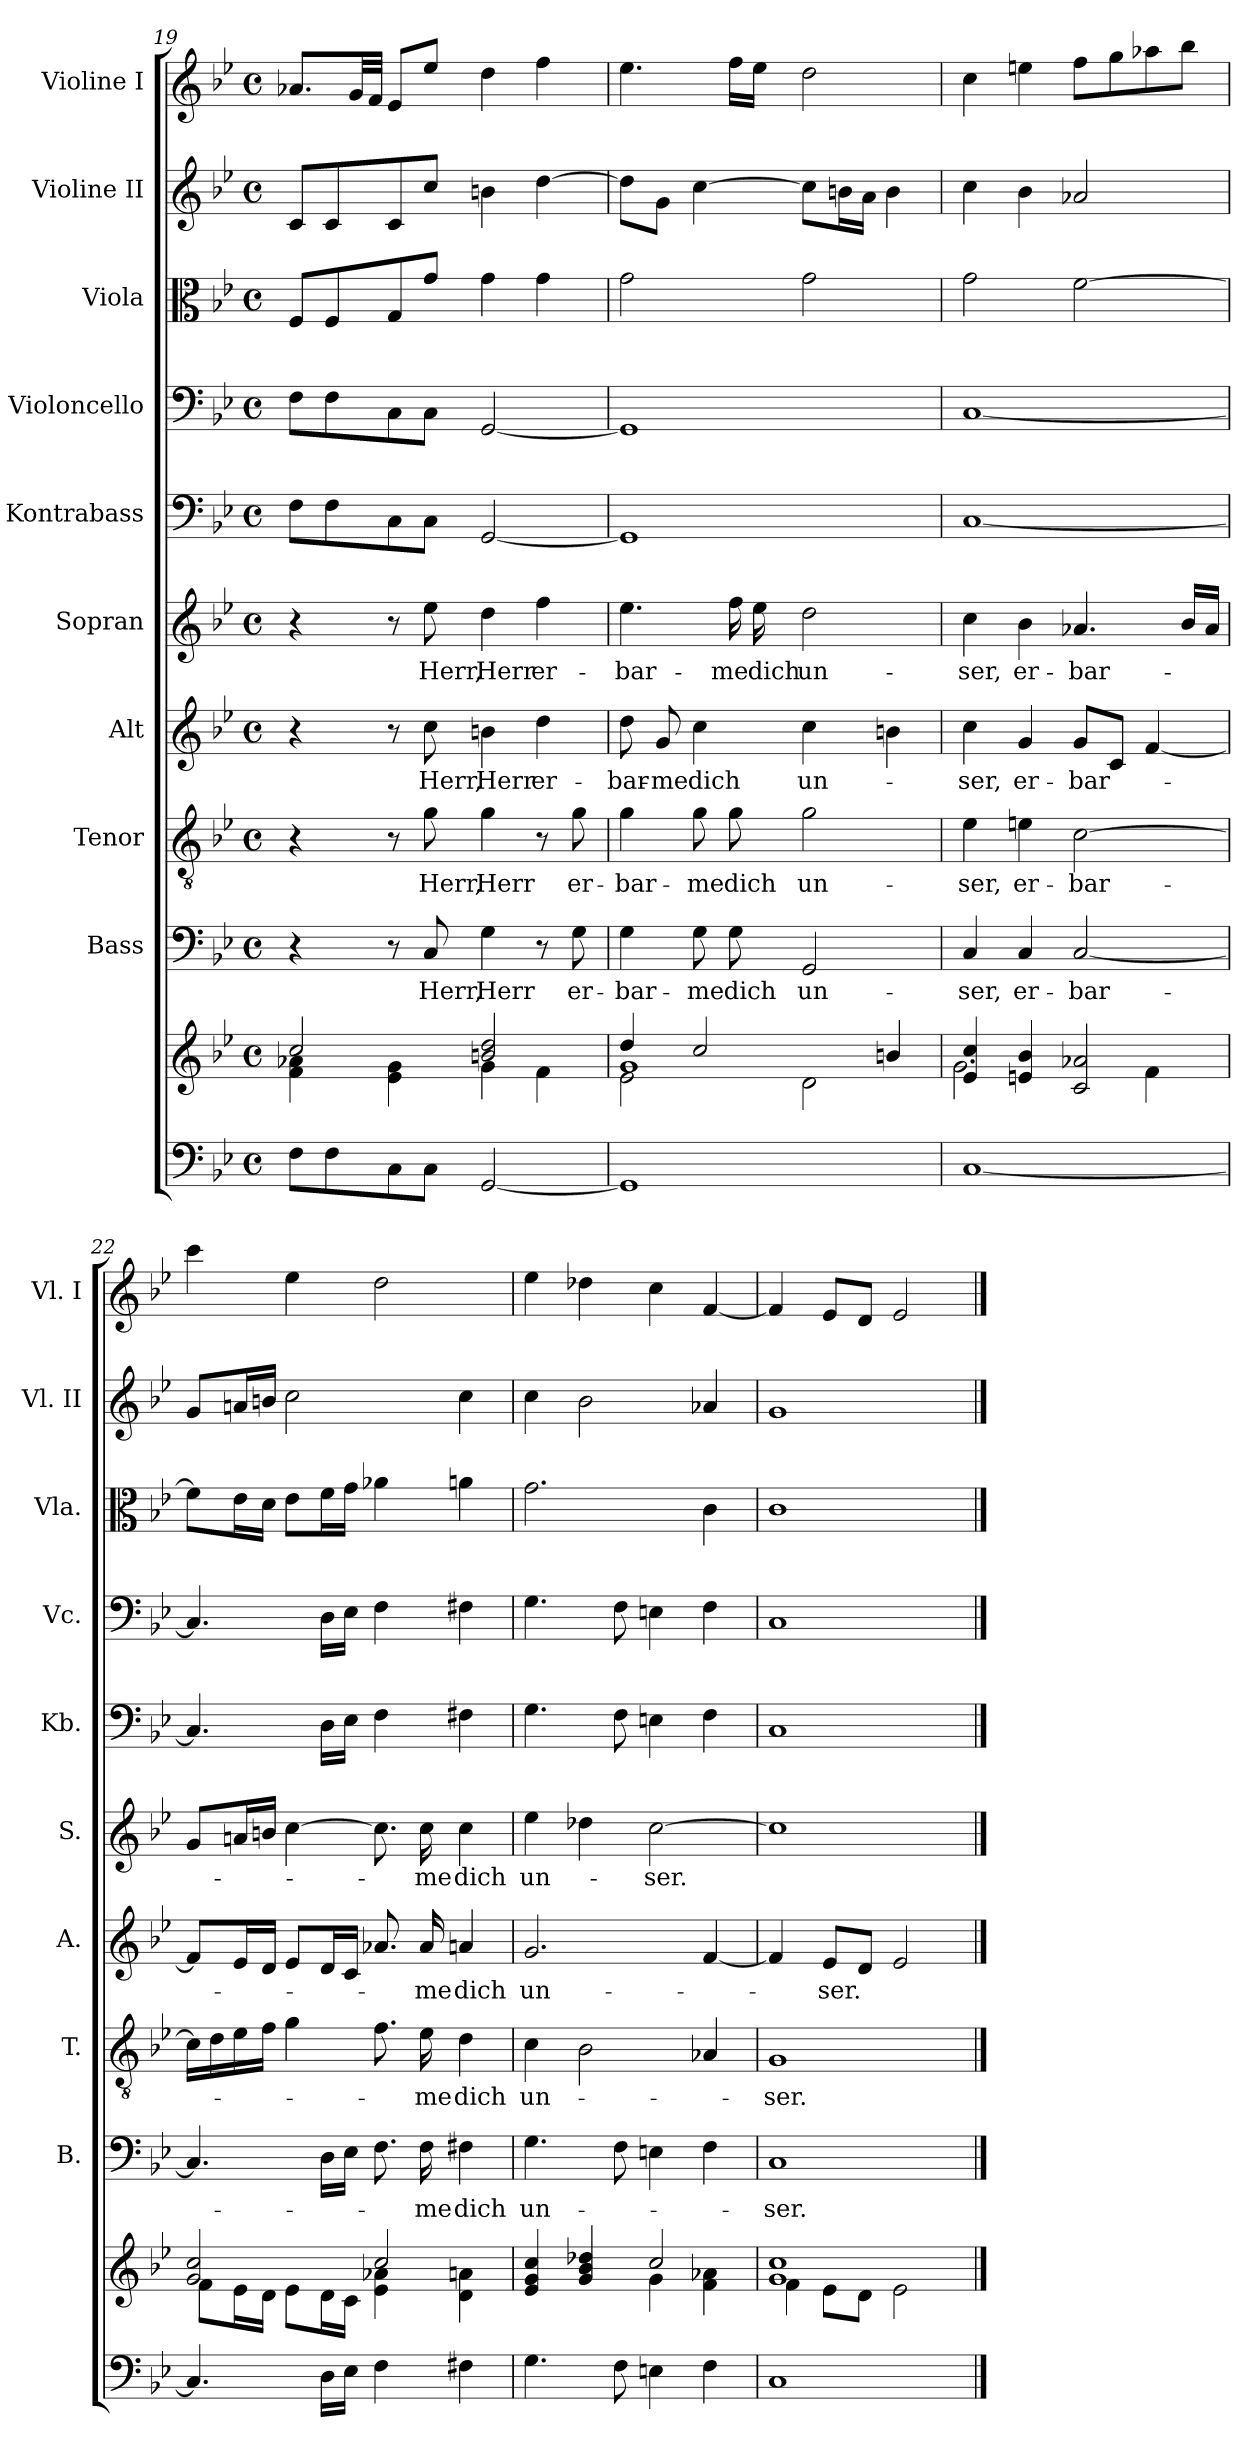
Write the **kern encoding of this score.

**kern	**kern	**kern	**text	**kern	**text	**kern	**text	**kern	**text	**kern	**kern	**kern	**kern	**kern
*part10	*part10	*part9	*part9	*part8	*part8	*part7	*part7	*part6	*part6	*part5	*part4	*part3	*part2	*part1
*staff11	*staff10	*staff9	*staff9	*staff8	*staff8	*staff7	*staff7	*staff6	*staff6	*staff5	*staff4	*staff3	*staff2	*staff1
*	*	*I"Bass	*	*I"Tenor	*	*I"Alt	*	*I"Sopran	*	*I"Kontrabass	*I"Violoncello	*I"Viola	*I"Violine II	*I"Violine I
*	*	*I'B.	*	*I'T.	*	*I'A.	*	*I'S.	*	*I'Kb.	*I'Vc.	*I'Vla.	*I'Vl. II	*I'Vl. I
*clefF4	*clefG2	*clefF4	*	*clefGv2	*	*clefG2	*	*clefG2	*	*clefF4	*clefF4	*clefC3	*clefG2	*clefG2
*	*	*	*	*	*	*	*	*	*	*ITrd7c12	*	*	*	*
*k[b-e-]	*k[b-e-]	*k[b-e-]	*	*k[b-e-]	*	*k[b-e-]	*	*k[b-e-]	*	*k[b-e-]	*k[b-e-]	*k[b-e-]	*k[b-e-]	*k[b-e-]
*B-:	*B-:	*B-:	*	*B-:	*	*B-:	*	*B-:	*	*B-:	*B-:	*B-:	*B-:	*B-:
*M4/4	*M4/4	*M4/4	*	*M4/4	*	*M4/4	*	*M4/4	*	*M4/4	*M4/4	*M4/4	*M4/4	*M4/4
*met(c)	*met(c)	*met(c)	*	*met(c)	*	*met(c)	*	*met(c)	*	*met(c)	*met(c)	*met(c)	*met(c)	*met(c)
=19	=19	=19	=19	=19	=19	=19	=19	=19	=19	=19	=19	=19	=19	=19
*	*^	*	*	*	*	*	*	*	*	*	*	*	*	*
8F\L	2cc/	4f\ 4a-X\	4r	.	4r	.	4r	.	4r	.	8FF\L	8F\L	8F/L	8c/L	8.a-X/L
8F\	.	.	.	.	.	.	.	.	.	.	8FF\	8F\	8F/	8c/	.
.	.	.	.	.	.	.	.	.	.	.	.	.	.	.	32g/LL
.	.	.	.	.	.	.	.	.	.	.	.	.	.	.	32f/JJJ
8C\	.	4e-\ 4g\	8r	.	8r	.	8r	.	8r	.	8CC\	8C\	8G/	8c/	8e-/L
!	!	!	!	!LO:LY:b	!	!LO:LY:b	!	!LO:LY:b	!	!LO:LY:b	!	!	!	!	!
8C\J	.	.	8C/	Herr,	8g\	Herr,	8cc\	Herr,	8ee-\	Herr,	8CC\J	8C\J	8g/J	8cc/J	8ee-/J
!	!	!	!	!LO:LY:b	!	!LO:LY:b	!	!LO:LY:b	!	!LO:LY:b	!	!	!	!	!
[2GG/	2bn/ 2dd/	4g\	4G\	Herr	4g\	Herr	4bn\	Herr	4dd\	Herr	[2GGG/	[2GG/	4g\	4bn\	4dd\
!	!	!	!	!	!	!	!	!LO:LY:b	!	!LO:LY:b	!	!	!	!	!
.	.	4f\	8r	.	8r	.	4dd\	er-	4ff\	er-	.	.	4g\	[4dd\	4ff\
!	!	!	!	!LO:LY:b	!	!LO:LY:b	!	!	!	!	!	!	!	!	!
.	.	.	8G\	er-	8g\	er-	.	.	.	.	.	.	.	.	.
=20	=20	=20	=20	=20	=20	=20	=20	=20	=20	=20	=20	=20	=20	=20	=20
*	*	*^	*	*	*	*	*	*	*	*	*	*	*	*	*
!	!	!	!	!	!LO:LY:b	!	!LO:LY:b	!	!LO:LY:b	!	!LO:LY:b	!	!	!	!	!
1GG]	4dd/	2e-\	1g	4G\	-bar-	4g\	-bar-	8dd\	-bar-	4.ee-\	-bar-	1GGG]	1GG]	2g\	8dd\L]	4.ee-\
!	!	!	!	!	!	!	!	!	!LO:LY:b	!	!	!	!	!	!	!
.	.	.	.	.	.	.	.	8g/	-me	.	.	.	.	.	8g\J	.
!	!	!	!	!	!LO:LY:b	!	!LO:LY:b	!	!LO:LY:b	!	!	!	!	!	!	!
.	2cc/	.	.	8G\	-me	8g\	-me	4cc\	dich	.	.	.	.	.	[4cc\	.
!	!	!	!	!	!LO:LY:b	!	!LO:LY:b	!	!	!	!LO:LY:b	!	!	!	!	!
.	.	.	.	8G\	dich	8g\	dich	.	.	16ff\	-me	.	.	.	.	16ff\LL
!	!	!	!	!	!	!	!	!	!	!	!LO:LY:b	!	!	!	!	!
.	.	.	.	.	.	.	.	.	.	16ee-\	dich	.	.	.	.	16ee-\JJ
!	!	!	!	!	!LO:LY:b	!	!LO:LY:b	!	!LO:LY:b	!	!LO:LY:b	!	!	!	!	!
.	.	2d\	.	2GG/	un-	2g\	un-	4cc\	un-	2dd\	un-	.	.	2g\	8cc\L]	2dd\
.	.	.	.	.	.	.	.	.	.	.	.	.	.	.	16bn\L	.
.	.	.	.	.	.	.	.	.	.	.	.	.	.	.	16a\JJ	.
.	4bn/	.	.	.	.	.	.	4bn\	.	.	.	.	.	.	4b\	.
*	*	*v	*v	*	*	*	*	*	*	*	*	*	*	*	*	*
!!LO:PB:g=z
=21	=21	=21	=21	=21	=21	=21	=21	=21	=21	=21	=21	=21	=21	=21	=21
!	!	!	!	!LO:LY:b	!	!LO:LY:b	!	!LO:LY:b	!	!LO:LY:b	!	!	!	!	!
[1C	4e-/ 4cc/	2.g\	4C/	-ser,	4e-\	-ser,	4cc\	-ser,	4cc\	-ser,	[1CC	[1C	2g\	4cc\	4cc\
!	!	!	!	!LO:LY:b	!	!LO:LY:b	!	!LO:LY:b	!	!LO:LY:b	!	!	!	!	!
.	4en/ 4b-/	.	4C/	er-	4en\	er-	4g/	er-	4b-\	er-	.	.	.	4b-\	4een\
!	!	!	!	!LO:LY:b	!	!LO:LY:b	!	!LO:LY:b	!	!LO:LY:b	!	!	!	!	!
.	2c/ 2a-X/	.	[2C/	-bar-	[2c\	-bar-	8g/L	-bar-	4.a-X/	-bar-	.	.	[2f\	2a-X/	8ff\L
.	.	.	.	.	.	.	8c/J	.	.	.	.	.	.	.	8gg\
.	.	4f\	.	.	.	.	[4f/	.	.	.	.	.	.	.	8aa-X\
.	.	.	.	.	.	.	.	.	16b-/LL	.	.	.	.	.	8bb-\J
.	.	.	.	.	.	.	.	.	16a-/JJ	.	.	.	.	.	.
=22	=22	=22	=22	=22	=22	=22	=22	=22	=22	=22	=22	=22	=22	=22	=22
4.C/]	2g/ 2cc/	8f\L	4.C/]	.	16c\LL]	.	8f/L]	.	8g/L	.	4.CC/]	4.C/]	8f\L]	8g/L	4ccc\
.	.	.	.	.	16d\	.	.	.	.	.	.	.	.	.	.
.	.	16e-\L	.	.	16e-\	.	16e-/L	.	16an/L	.	.	.	16e-\L	16an/L	.
.	.	16d\JJ	.	.	16f\JJ	.	16d/JJ	.	16bn/JJ	.	.	.	16d\JJ	16bn/JJ	.
.	.	8e-\L	.	.	4g\	.	8e-/L	.	[4cc\	.	.	.	8e-\L	2cc\	4ee-\
16D\LL	.	16d\L	16D\LL	.	.	.	16d/L	.	.	.	16DD\LL	16D\LL	16f\L	.	.
16E-\JJ	.	16c\JJ	16E-\JJ	.	.	.	16c/JJ	.	.	.	16EE-\JJ	16E-\JJ	16g\JJ	.	.
4F\	2cc/	4e-\ 4a-X\	8.F\	.	8.f\	.	8.a-X/	.	8.cc\]	.	4FF\	4F\	4a-X\	.	2dd\
!	!	!	!	!LO:LY:b	!	!LO:LY:b	!	!LO:LY:b	!	!LO:LY:b	!	!	!	!	!
.	.	.	16F\	-me	16e-\	-me	16a-/	-me	16cc\	-me	.	.	.	.	.
!	!	!	!	!LO:LY:b	!	!LO:LY:b	!	!LO:LY:b	!	!LO:LY:b	!	!	!	!	!
4F#X\	.	4d\ 4an\	4F#X\	dich	4d\	dich	4an/	dich	4cc\	dich	4FF#X\	4F#X\	4an\	4cc\	.
=23	=23	=23	=23	=23	=23	=23	=23	=23	=23	=23	=23	=23	=23	=23	=23
!	!	!	!	!LO:LY:b	!	!LO:LY:b	!	!LO:LY:b	!	!LO:LY:b	!	!	!	!	!
4.G\	4e-/ 4g/ 4cc/	2ryy	4.G\	un-	4c\	un-	2.g/	un-	4ee-\	un-	4.GG\	4.G\	2.g\	4cc\	4ee-\
.	4g/ 4b-/ 4dd-X/	.	.	.	2B-\	.	.	.	4dd-X\	.	.	.	.	2b-\	4dd-X\
8F\	.	.	8F\	.	.	.	.	.	.	.	8FF\	8F\	.	.	.
!	!	!	!	!	!	!	!	!	!	!LO:LY:b	!	!	!	!	!
4En\	2cc/	4g\	4En\	.	.	.	.	.	[2cc\	-ser.	4EEn\	4En\	.	.	4cc\
4F\	.	4f\ 4a-X\	4F\	.	4A-X/	.	[4f/	.	.	.	4FF\	4F\	4c\	4a-X/	[4f/
=24	=24	=24	=24	=24	=24	=24	=24	=24	=24	=24	=24	=24	=24	=24	=24
!	!	!	!	!LO:LY:b	!	!LO:LY:b	!	!	!	!	!	!	!	!	!
1C	1g 1cc	4f\	1C	-ser.	1G	-ser.	4f/]	.	1cc]	.	1CC	1C	1c	1g	4f/]
!	!	!	!	!	!	!	!	!LO:LY:b	!	!	!	!	!	!	!
.	.	8e-\L	.	.	.	.	8e-/L	-ser.	.	.	.	.	.	.	8e-/L
.	.	8d\J	.	.	.	.	8d/J	.	.	.	.	.	.	.	8d/J
.	.	2e-\	.	.	.	.	2e-/	.	.	.	.	.	.	.	2e-/
*	*v	*v	*	*	*	*	*	*	*	*	*	*	*	*	*
==	==	==	==	==	==	==	==	==	==	==	==	==	==	==
*-	*-	*-	*-	*-	*-	*-	*-	*-	*-	*-	*-	*-	*-	*-
